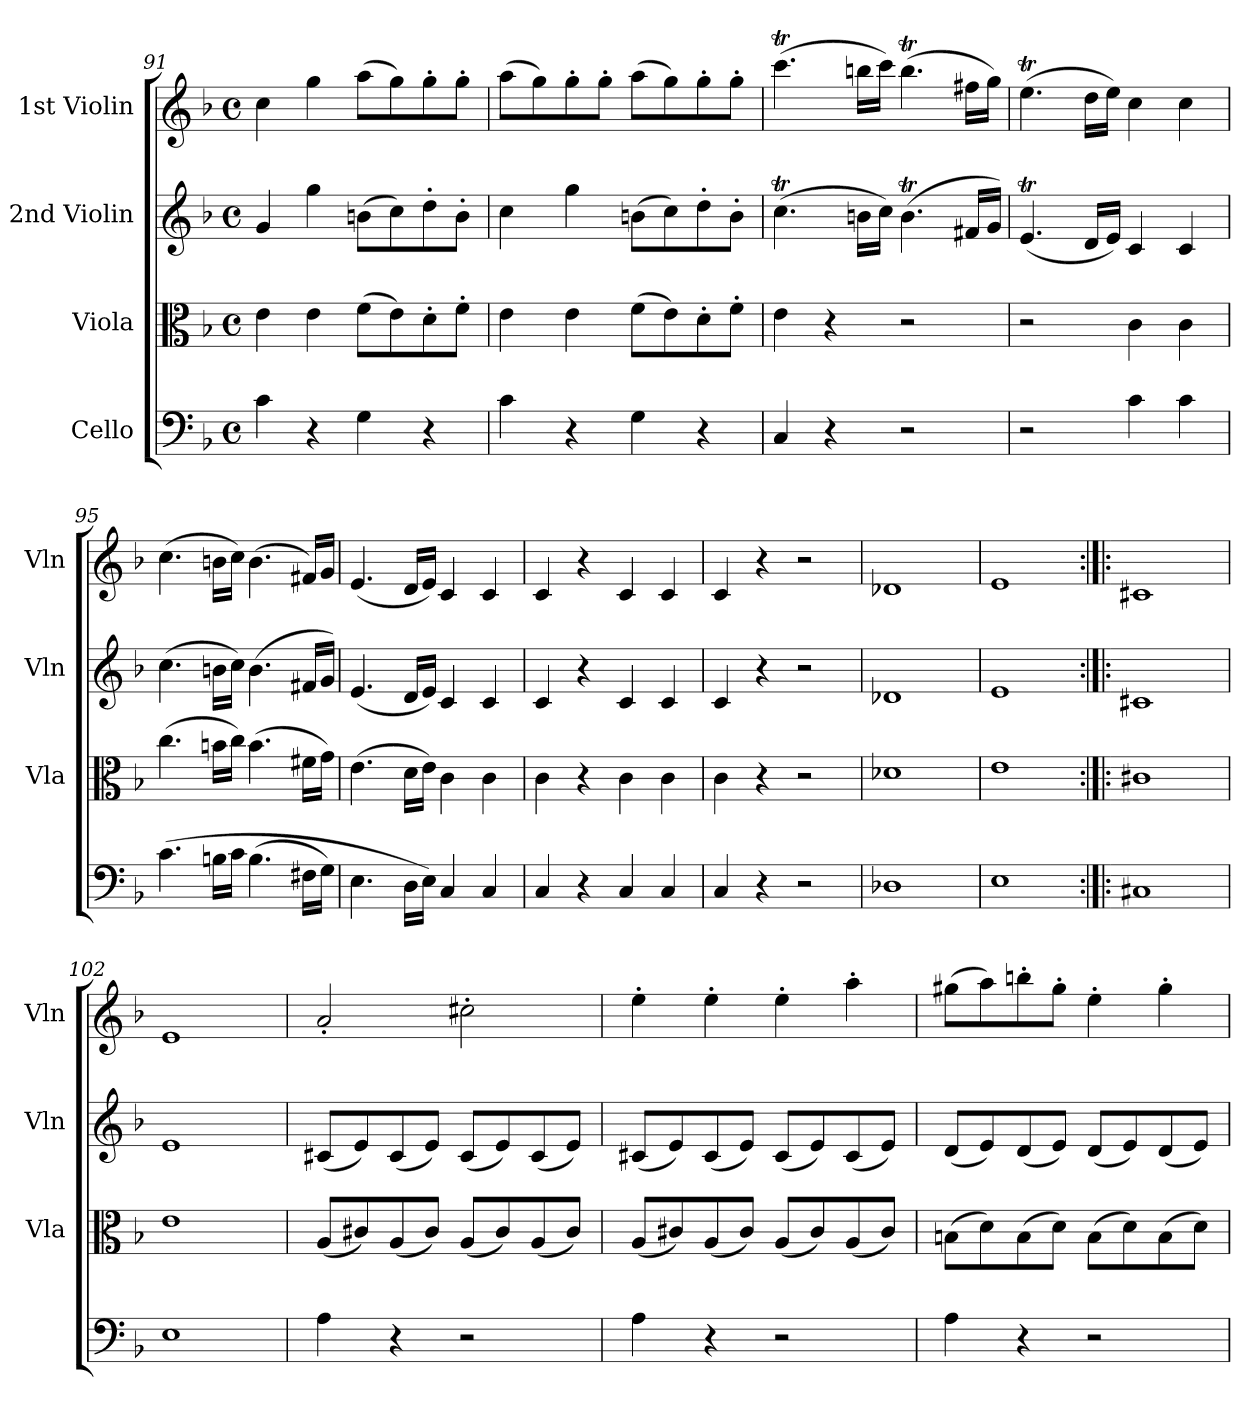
**kern	**kern	**kern	**kern
*part4	*part3	*part2	*part1
*staff4	*staff3	*staff2	*staff1
*I"Cello	*I"Viola	*I"2nd Violin	*I"1st Violin
*	*I'Vla	*I'Vln	*I'Vln
*clefF4	*clefC3	*clefG2	*clefG2
*k[b-]	*k[b-]	*k[b-]	*k[b-]
*F:	*F:	*F:	*F:
*M4/4	*M4/4	*M4/4	*M4/4
*met(c)	*met(c)	*met(c)	*met(c)
=91	=91	=91	=91
4c\	4e\	4g/	4cc\
4r	4e\	4gg\	4gg\
4G\	(8f\L	(8bn\L	(8aa\L
.	8e\)	8cc\)	8gg\)
4r	8d'\	8dd'\	8gg'\
.	8f'\J	8b'\J	8gg'\J
=92	=92	=92	=92
4c\	4e\	4cc\	(8aa\L
.	.	.	8gg\)
4r	4e\	4gg\	8gg'\
.	.	.	8gg'\J
4G\	(8f\L	(8bn\L	(8aa\L
.	8e\)	8cc\)	8gg\)
4r	8d'\	8dd'\	8gg'\
.	8f'\J	8b'\J	8gg'\J
=93	=93	=93	=93
4C/	4e\	(4.ccT\	(4.cccT\
4r	4r	.	.
.	.	16bn\LL	16bbn\LL
.	.	16cc\JJ)	16ccc\JJ)
2r	2r	(4.bt\	(4.bbt\
.	.	16f#X/LL	16ff#X\LL
.	.	16g/JJ)	16gg\JJ)
=94	=94	=94	=94
2r	2r	(4.et/	(4.eet\
.	.	16d/LL	16dd\LL
.	.	16e/JJ)	16ee\JJ)
4c\	4c\	4c/	4cc\
4c\	4c\	4c/	4cc\
=95	=95	=95	=95
(4.c\	(4.cc\	(4.cc\	(4.cc\
16Bn\LL	16bn\LL	16bn\LL	16bn\LL
16c\JJ	16cc\JJ)	16cc\JJ)	16cc\JJ)
(4.B\	(4.b\	(4.b\	(4.b\
16F#X\LL	16f#X\LL	16f#X/LL	16f#X/LL)
16G\JJ)	16g\JJ)	16g/JJ)	16g/JJ
=96	=96	=96	=96
4.E\	(4.e\	(4.e/	(4.e/
16D\LL	16d\LL	16d/LL	16d/LL
16E\JJ)	16e\JJ)	16e/JJ)	16e/JJ)
4C/	4c\	4c/	4c/
4C/	4c\	4c/	4c/
=97	=97	=97	=97
4C/	4c\	4c/	4c/
4r	4r	4r	4r
4C/	4c\	4c/	4c/
4C/	4c\	4c/	4c/
=98	=98	=98	=98
4C/	4c\	4c/	4c/
4r	4r	4r	4r
2r	2r	2r	2r
=99	=99	=99	=99
1D-X	1d-X	1d-X	1d-X
=100	=100	=100	=100
1E	1e	1e	1e
=101:|!|:	=101:|!|:	=101:|!|:	=101:|!|:
1C#X	1c#X	1c#X	1c#X
=102	=102	=102	=102
1E	1e	1e	1e
=103	=103	=103	=103
4A\	(8A/L	(8c#X/L	2a'/
.	8c#X/)	8e/)	.
4r	(8A/	(8c#/	.
.	8c#/J)	8e/J)	.
2r	(8A/L	(8c#/L	2cc#X'\
.	8c#/)	8e/)	.
.	(8A/	(8c#/	.
.	8c#/J)	8e/J)	.
=104	=104	=104	=104
4A\	(8A/L	(8c#X/L	4ee'\
.	8c#X/)	8e/)	.
4r	(8A/	(8c#/	4ee'\
.	8c#/J)	8e/J)	.
2r	(8A/L	(8c#/L	4ee'\
.	8c#/)	8e/)	.
.	(8A/	(8c#/	4aa'\
.	8c#/J)	8e/J)	.
=105	=105	=105	=105
4A\	(8Bn\L	(8d/L	(8gg#X\L
.	8d\)	8e/)	8aa\)
4r	(8B\	(8d/	8bbn'\
.	8d\J)	8e/J)	8gg#'\J
2r	(8B\L	(8d/L	4ee'\
.	8d\)	8e/)	.
.	(8B\	(8d/	4gg#'\
.	8d\J)	8e/J)	.
=	=	=	=
*-	*-	*-	*-
